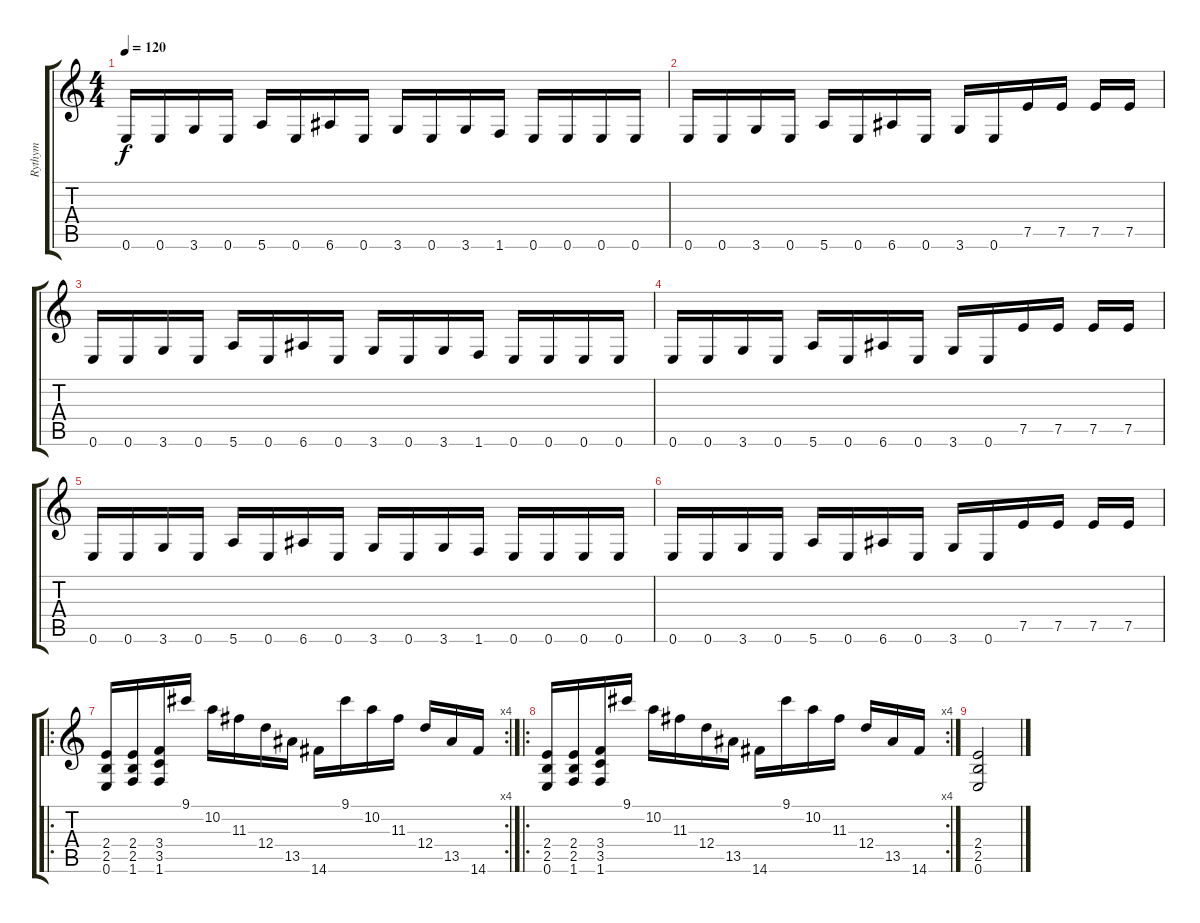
\track ("Rythym" "Rythym") {instrument distortionguitar}
\staff {score tabs}
\tuning (E4 B3 G3 D3 A2 E2) {hide}
\ts (4 4)
\tempo 120
\clef g2
\ks c
0.6.16{dy f} 0.6.16 3.6.16 0.6.16 5.6.16 0.6.16 6.6.16 0.6.16 3.6.16 0.6.16 3.6.16 1.6.16 0.6.16 0.6.16 0.6.16 0.6.16 |
0.6.16 0.6.16 3.6.16 0.6.16 5.6.16 0.6.16 6.6.16 0.6.16 3.6.16 0.6.16 7.5.16 7.5.16 7.5.16 7.5.16 |
0.6.16 0.6.16 3.6.16 0.6.16 5.6.16 0.6.16 6.6.16 0.6.16 3.6.16 0.6.16 3.6.16 1.6.16 0.6.16 0.6.16 0.6.16 0.6.16 |
0.6.16 0.6.16 3.6.16 0.6.16 5.6.16 0.6.16 6.6.16 0.6.16 3.6.16 0.6.16 7.5.16 7.5.16 7.5.16 7.5.16 |
0.6.16 0.6.16 3.6.16 0.6.16 5.6.16 0.6.16 6.6.16 0.6.16 3.6.16 0.6.16 3.6.16 1.6.16 0.6.16 0.6.16 0.6.16 0.6.16 |
0.6.16 0.6.16 3.6.16 0.6.16 5.6.16 0.6.16 6.6.16 0.6.16 3.6.16 0.6.16 7.5.16 7.5.16 7.5.16 7.5.16 |
\ro
\rc 4
(2.4 2.5 0.6).16 (2.4 2.5 1.6).16 (3.4 3.5 1.6).16 9.1.16 10.2.16 11.3.16 12.4.16 13.5.16 14.6.16 9.1.16 10.2.16 11.3.16 12.4.16 13.5.16 14.6.16 |
\ro
\rc 4
(2.4 2.5 0.6).16 (2.4 2.5 1.6).16 (3.4 3.5 1.6).16 9.1.16 10.2.16 11.3.16 12.4.16 13.5.16 14.6.16 9.1.16 10.2.16 11.3.16 12.4.16 13.5.16 14.6.16 |
(2.4 2.5 0.6).2
